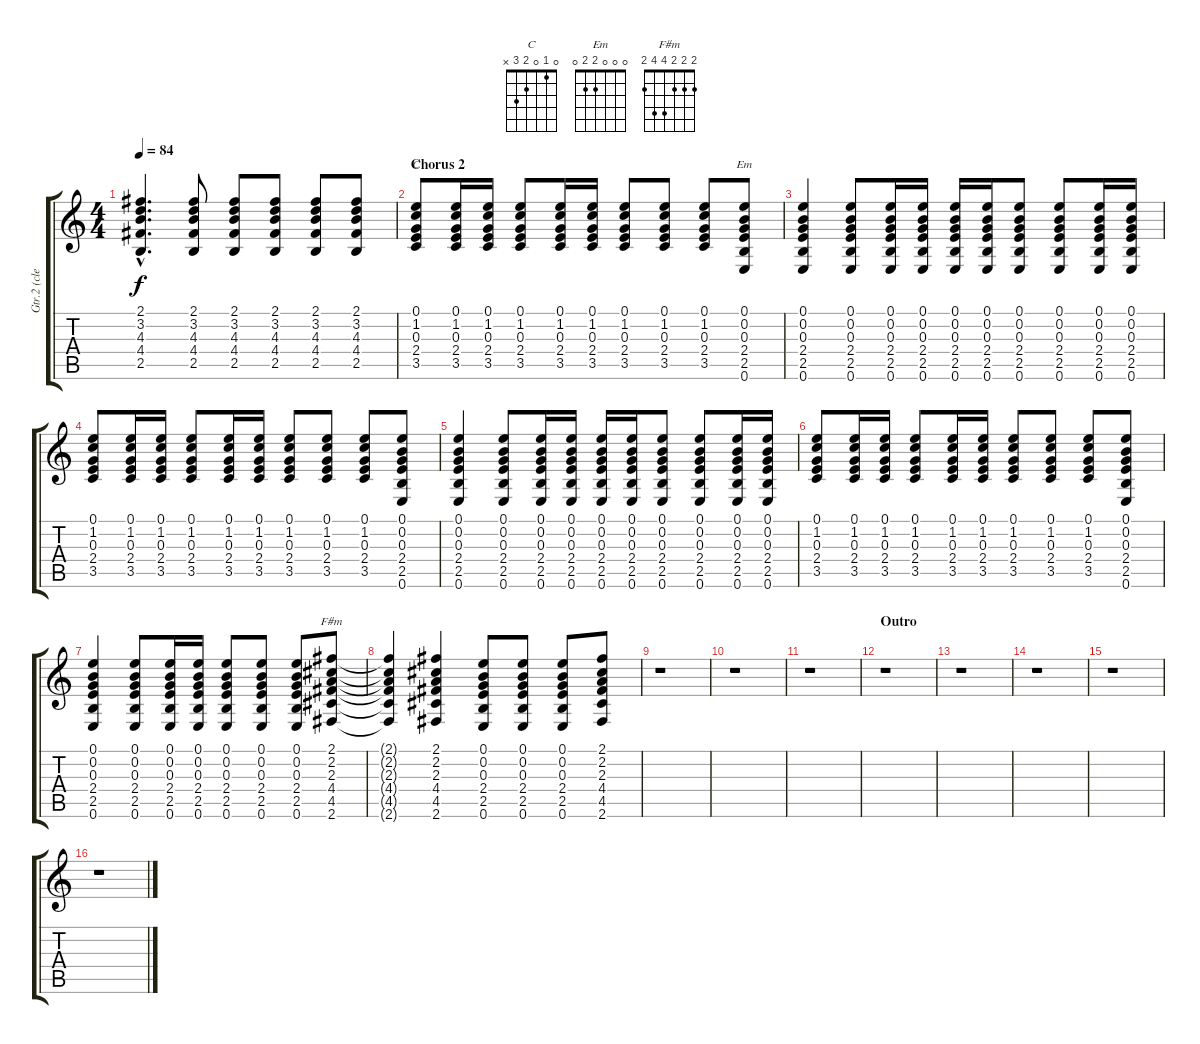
\track ("Gtr.2 (clean)" "Gtr.2 (cle") {instrument electricguitarclean}
\staff {score tabs}
\tuning (E4 B3 G3 D3 A2 E2) {hide}
\chord ("C" 0 1 0 2 3 x)
\chord ("Em" 0 0 0 2 2 0)
\chord ("F#m" 2 2 2 4 4 2)
\ts (4 4)
\tempo 84
\clef g2
\ks c
(2.1{hac t} 3.2{hac t} 4.3{hac t} 4.4{hac t} 2.5{hac t}).4{d dy f} (2.1 3.2 4.3 4.4 2.5).8 (2.1 3.2 4.3 4.4 2.5).8 (2.1 3.2 4.3 4.4 2.5).8 (2.1 3.2 4.3 4.4 2.5).8 (2.1 3.2 4.3 4.4 2.5).8 |
\section ("" "Chorus 2")
(0.1 1.2 0.3 2.4 3.5).8{ch "C"} (0.1 1.2 0.3 2.4 3.5).16 (0.1 1.2 0.3 2.4 3.5).16 (0.1 1.2 0.3 2.4 3.5).8 (0.1 1.2 0.3 2.4 3.5).16 (0.1 1.2 0.3 2.4 3.5).16 (0.1 1.2 0.3 2.4 3.5).8 (0.1 1.2 0.3 2.4 3.5).8 (0.1 1.2 0.3 2.4 3.5).8 (0.1 0.2 0.3 2.4 2.5 0.6).8{ch "Em"} |
(0.1 0.2 0.3 2.4 2.5 0.6).4 (0.1 0.2 0.3 2.4 2.5 0.6).8 (0.1 0.2 0.3 2.4 2.5 0.6).16 (0.1 0.2 0.3 2.4 2.5 0.6).16 (0.1 0.2 0.3 2.4 2.5 0.6).16 (0.1 0.2 0.3 2.4 2.5 0.6).16 (0.1 0.2 0.3 2.4 2.5 0.6).8 (0.1 0.2 0.3 2.4 2.5 0.6).8 (0.1 0.2 0.3 2.4 2.5 0.6).16 (0.1 0.2 0.3 2.4 2.5 0.6).16 |
(0.1 1.2 0.3 2.4 3.5).8 (0.1 1.2 0.3 2.4 3.5).16 (0.1 1.2 0.3 2.4 3.5).16 (0.1 1.2 0.3 2.4 3.5).8 (0.1 1.2 0.3 2.4 3.5).16 (0.1 1.2 0.3 2.4 3.5).16 (0.1 1.2 0.3 2.4 3.5).8 (0.1 1.2 0.3 2.4 3.5).8 (0.1 1.2 0.3 2.4 3.5).8 (0.1 0.2 0.3 2.4 2.5 0.6).8 |
(0.1 0.2 0.3 2.4 2.5 0.6).4 (0.1 0.2 0.3 2.4 2.5 0.6).8 (0.1 0.2 0.3 2.4 2.5 0.6).16 (0.1 0.2 0.3 2.4 2.5 0.6).16 (0.1 0.2 0.3 2.4 2.5 0.6).16 (0.1 0.2 0.3 2.4 2.5 0.6).16 (0.1 0.2 0.3 2.4 2.5 0.6).8 (0.1 0.2 0.3 2.4 2.5 0.6).8 (0.1 0.2 0.3 2.4 2.5 0.6).16 (0.1 0.2 0.3 2.4 2.5 0.6).16 |
(0.1 1.2 0.3 2.4 3.5).8 (0.1 1.2 0.3 2.4 3.5).16 (0.1 1.2 0.3 2.4 3.5).16 (0.1 1.2 0.3 2.4 3.5).8 (0.1 1.2 0.3 2.4 3.5).16 (0.1 1.2 0.3 2.4 3.5).16 (0.1 1.2 0.3 2.4 3.5).8 (0.1 1.2 0.3 2.4 3.5).8 (0.1 1.2 0.3 2.4 3.5).8 (0.1 0.2 0.3 2.4 2.5 0.6).8 |
(0.1 0.2 0.3 2.4 2.5 0.6).4 (0.1 0.2 0.3 2.4 2.5 0.6).8 (0.1 0.2 0.3 2.4 2.5 0.6).16 (0.1 0.2 0.3 2.4 2.5 0.6).16 (0.1 0.2 0.3 2.4 2.5 0.6).8 (0.1 0.2 0.3 2.4 2.5 0.6).8 (0.1 0.2 0.3 2.4 2.5 0.6).8 (2.1 2.2 2.3 4.4 4.5 2.6).8{ch "F#m"} |
(2.1{t} 2.2{t} 2.3{t} 4.4{t} 4.5{t} 2.6{t}).4 (2.1 2.2 2.3 4.4 4.5 2.6).4 (0.1 0.2 0.3 2.4 2.5 0.6).8 (0.1 0.2 0.3 2.4 2.5 0.6).8 (0.1 0.2 0.3 2.4 2.5 0.6).8 (2.1 2.2 2.3 4.4 4.5 2.6).8 |
r.1 |
r.1 |
r.1 |
\section ("" "Outro")
r.1 |
r.1 |
r.1 |
r.1 |
r.1
